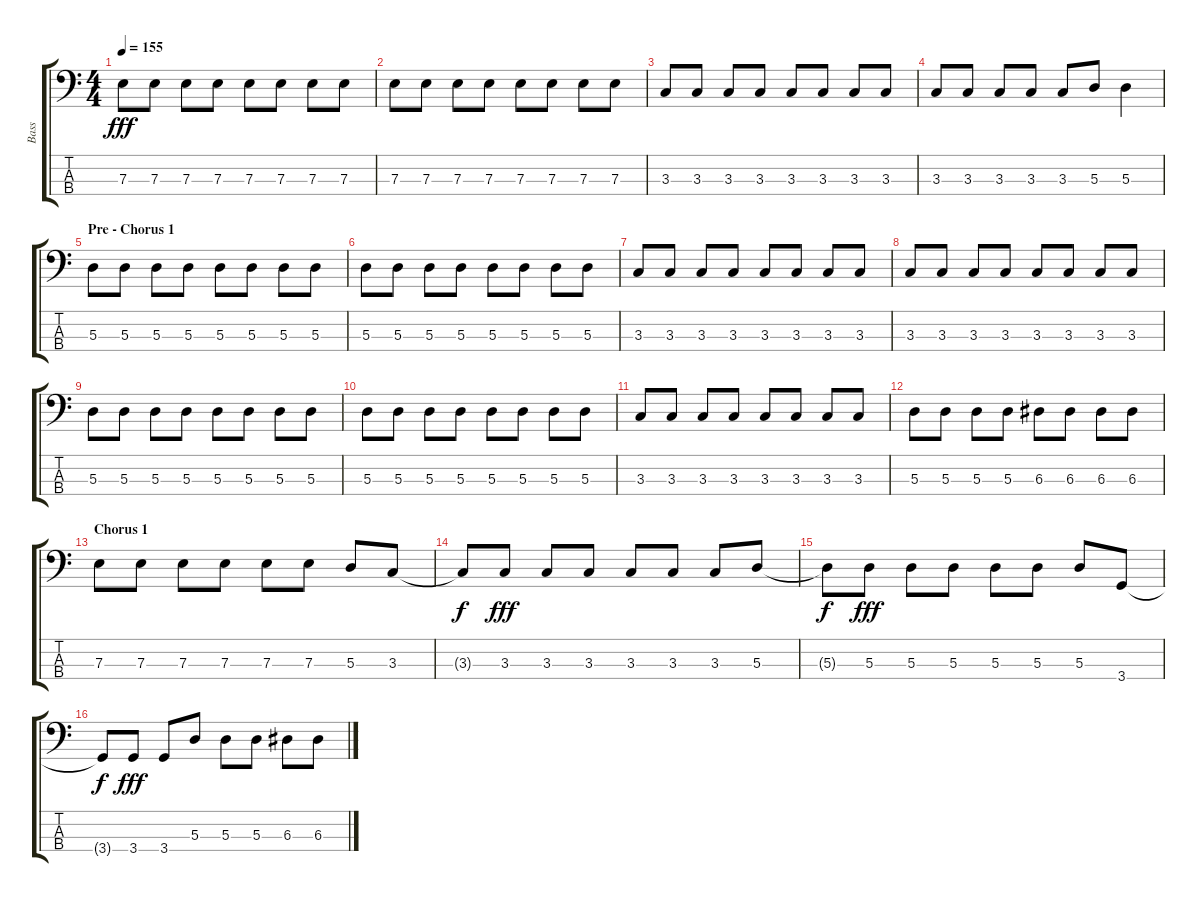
\track ("Bass" "Bass") {instrument electricbassfinger}
\staff {score tabs}
\tuning (G2 D2 A1 E1) {hide}
\ts (4 4)
\tempo 155
\clef f4
\ks c
7.3.8{dy fff} 7.3.8 7.3.8 7.3.8 7.3.8 7.3.8 7.3.8 7.3.8 |
7.3.8 7.3.8 7.3.8 7.3.8 7.3.8 7.3.8 7.3.8 7.3.8 |
3.3.8 3.3.8 3.3.8 3.3.8 3.3.8 3.3.8 3.3.8 3.3.8 |
3.3.8 3.3.8 3.3.8 3.3.8 3.3.8 5.3.8 5.3.4 |
\section ("" "Pre - Chorus 1")
5.3.8 5.3.8 5.3.8 5.3.8 5.3.8 5.3.8 5.3.8 5.3.8 |
5.3.8 5.3.8 5.3.8 5.3.8 5.3.8 5.3.8 5.3.8 5.3.8 |
3.3.8 3.3.8 3.3.8 3.3.8 3.3.8 3.3.8 3.3.8 3.3.8 |
3.3.8 3.3.8 3.3.8 3.3.8 3.3.8 3.3.8 3.3.8 3.3.8 |
5.3.8 5.3.8 5.3.8 5.3.8 5.3.8 5.3.8 5.3.8 5.3.8 |
5.3.8 5.3.8 5.3.8 5.3.8 5.3.8 5.3.8 5.3.8 5.3.8 |
3.3.8 3.3.8 3.3.8 3.3.8 3.3.8 3.3.8 3.3.8 3.3.8 |
5.3.8 5.3.8 5.3.8 5.3.8 6.3.8 6.3.8 6.3.8 6.3.8 |
\section ("" "Chorus 1")
7.3.8 7.3.8 7.3.8 7.3.8 7.3.8 7.3.8 5.3.8 3.3.8 |
3.3{t}.8{dy f} 3.3.8{dy fff} 3.3.8 3.3.8 3.3.8 3.3.8 3.3.8 5.3.8 |
5.3{t}.8{dy f} 5.3.8{dy fff} 5.3.8 5.3.8 5.3.8 5.3.8 5.3.8 3.4.8 |
3.4{t}.8{dy f} 3.4.8{dy fff} 3.4.8 5.3.8 5.3.8 5.3.8 6.3.8 6.3.8
